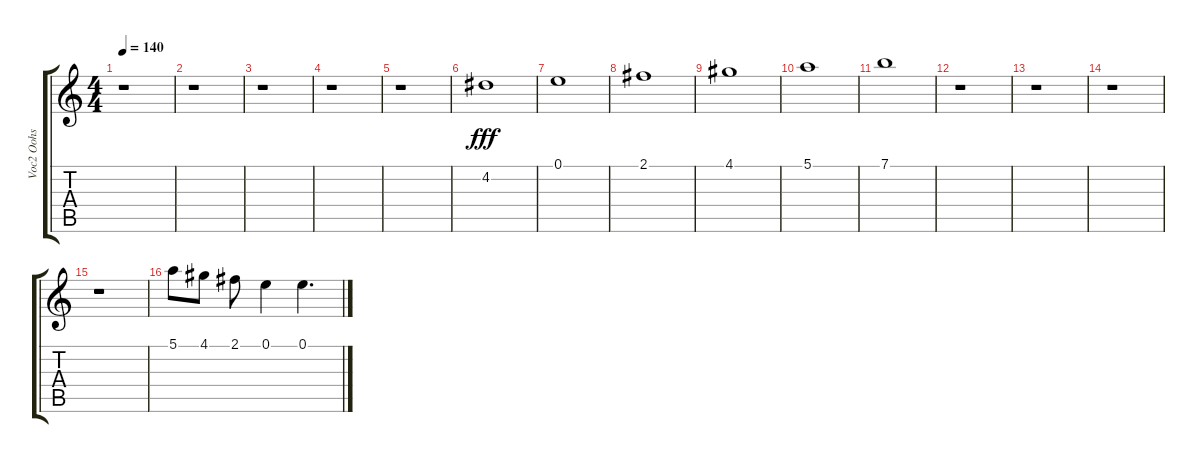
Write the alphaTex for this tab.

\track ("Voc2 Oohs" "Voc2 Oohs") {instrument acousticguitarnylon}
\staff {score tabs}
\tuning (E4 B3 G3 D3 A2 E2) {hide}
\ts (4 4)
\tempo 140
\clef g2
\ks c
r.1{dy fff} |
r.1 |
r.1 |
r.1 |
r.1 |
4.2.1 |
0.1.1 |
2.1.1 |
4.1.1 |
5.1.1 |
7.1.1 |
r.1 |
r.1 |
r.1 |
r.1 |
5.1.8 4.1.8 2.1.8 0.1.4 0.1.4{d}
